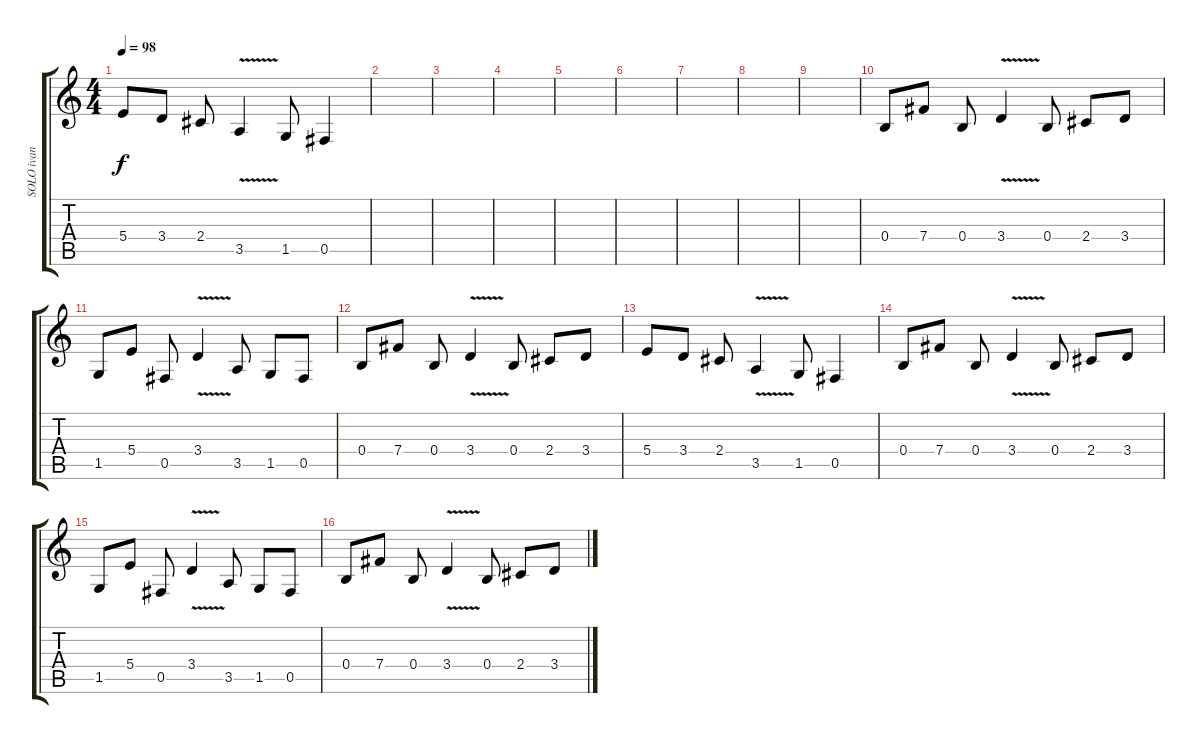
\track ("SOLO ivan" "SOLO ivan") {instrument overdrivenguitar}
\staff {score tabs}
\tuning (Db4 Ab3 E3 B2 Gb2 B1) {hide}
\ts (4 4)
\tempo 98
\clef g2
\ks c
5.4.8{dy f} 3.4.8 2.4.8 3.5{v}.4 1.5.8 0.5.4 |
|
|
|
|
|
|
|
|
0.4.8 7.4.8 0.4.8 3.4{v}.4 0.4.8 2.4.8 3.4.8 |
1.5.8 5.4.8 0.5.8 3.4{v}.4 3.5.8 1.5.8 0.5.8 |
0.4.8 7.4.8 0.4.8 3.4{v}.4 0.4.8 2.4.8 3.4.8 |
5.4.8 3.4.8 2.4.8 3.5{v}.4 1.5.8 0.5.4 |
0.4.8 7.4.8 0.4.8 3.4{v}.4 0.4.8 2.4.8 3.4.8 |
1.5.8 5.4.8 0.5.8 3.4{v}.4 3.5.8 1.5.8 0.5.8 |
0.4.8 7.4.8 0.4.8 3.4{v}.4 0.4.8 2.4.8 3.4.8
